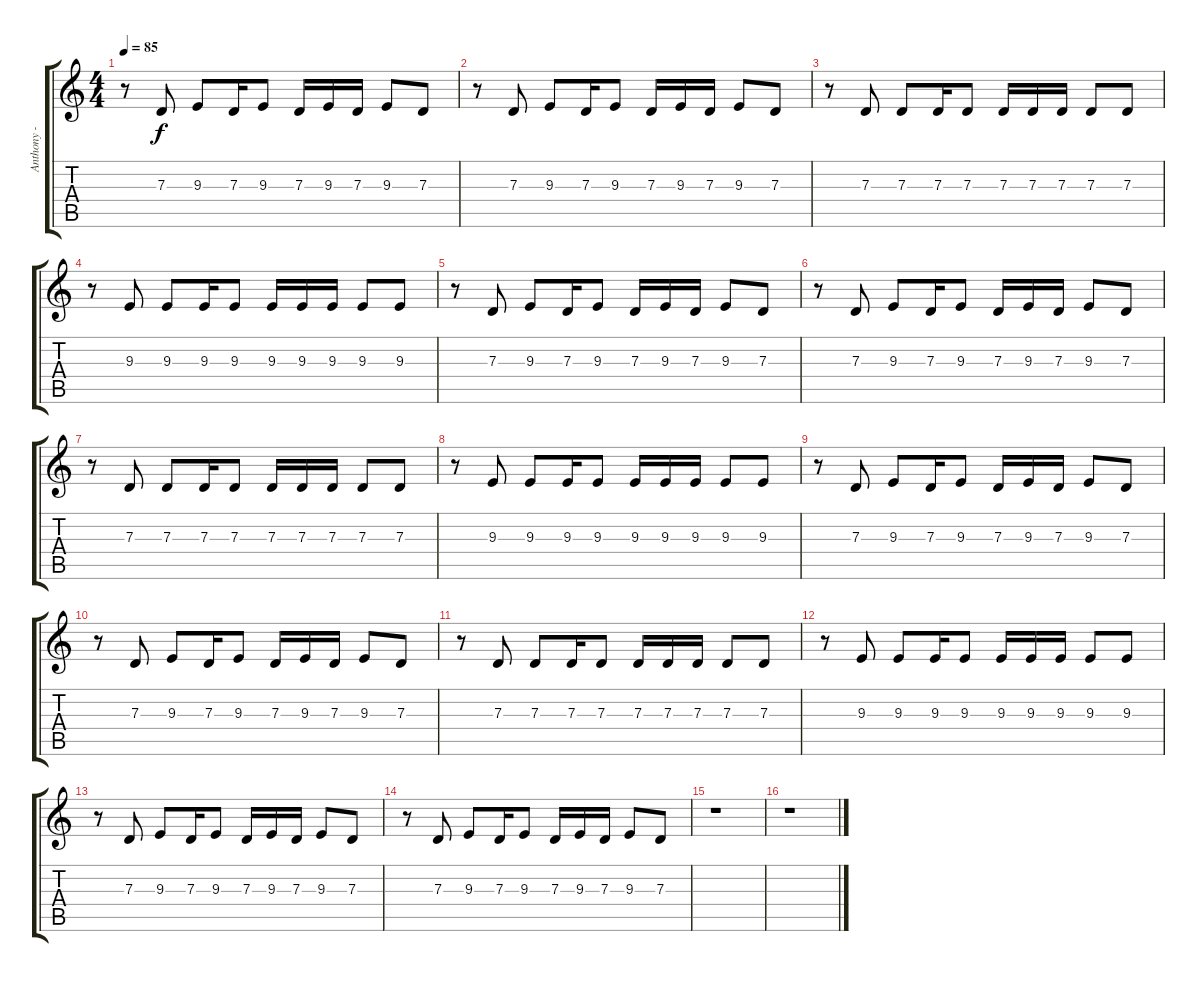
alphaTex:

\track ("Anthony - Vocals" "Anthony - ") {instrument lead6voice}
\staff {score tabs}
\tuning (E4 B3 G3 D3 A2 E2) {hide}
\ts (4 4)
\tempo 85
\clef g2
\ks c
r.8{dy f} 7.3.8 9.3.8 7.3.16 9.3.8 7.3.16 9.3.16 7.3.16 9.3.8 7.3.8 |
r.8 7.3.8 9.3.8 7.3.16 9.3.8 7.3.16 9.3.16 7.3.16 9.3.8 7.3.8 |
r.8 7.3.8 7.3.8 7.3.16 7.3.8 7.3.16 7.3.16 7.3.16 7.3.8 7.3.8 |
r.8 9.3.8 9.3.8 9.3.16 9.3.8 9.3.16 9.3.16 9.3.16 9.3.8 9.3.8 |
r.8 7.3.8 9.3.8 7.3.16 9.3.8 7.3.16 9.3.16 7.3.16 9.3.8 7.3.8 |
r.8 7.3.8 9.3.8 7.3.16 9.3.8 7.3.16 9.3.16 7.3.16 9.3.8 7.3.8 |
r.8 7.3.8 7.3.8 7.3.16 7.3.8 7.3.16 7.3.16 7.3.16 7.3.8 7.3.8 |
r.8 9.3.8 9.3.8 9.3.16 9.3.8 9.3.16 9.3.16 9.3.16 9.3.8 9.3.8 |
r.8 7.3.8 9.3.8 7.3.16 9.3.8 7.3.16 9.3.16 7.3.16 9.3.8 7.3.8 |
r.8 7.3.8 9.3.8 7.3.16 9.3.8 7.3.16 9.3.16 7.3.16 9.3.8 7.3.8 |
r.8 7.3.8 7.3.8 7.3.16 7.3.8 7.3.16 7.3.16 7.3.16 7.3.8 7.3.8 |
r.8 9.3.8 9.3.8 9.3.16 9.3.8 9.3.16 9.3.16 9.3.16 9.3.8 9.3.8 |
r.8 7.3.8 9.3.8 7.3.16 9.3.8 7.3.16 9.3.16 7.3.16 9.3.8 7.3.8 |
r.8 7.3.8 9.3.8 7.3.16 9.3.8 7.3.16 9.3.16 7.3.16 9.3.8 7.3.8 |
r.1 |
r.1
